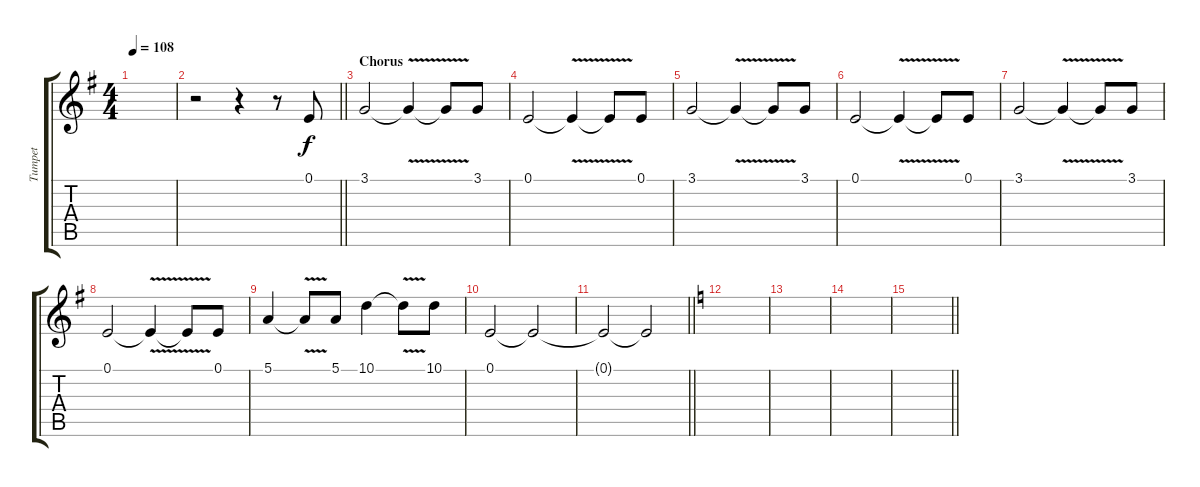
\track ("Tumpet" "Tumpet") {instrument tuba}
\staff {score tabs}
\tuning (E4 B3 G3 D3 A2 E2) {hide}
\ts (4 4)
\tempo 108
\clef g2
\ks g
|
\barLineRight lightlight
r.2{volume 12} r.4 r.8 0.1.8 |
\section ("" "Chorus")
3.1.2 3.1{v t}.4 3.1{t}.8 3.1.8 |
0.1.2 0.1{v t}.4 0.1{t}.8 0.1.8 |
3.1.2 3.1{v t}.4 3.1{t}.8 3.1.8 |
0.1.2 0.1{v t}.4 0.1{t}.8 0.1.8 |
3.1.2 3.1{v t}.4 3.1{t}.8 3.1.8 |
0.1.2 0.1{v t}.4 0.1{t}.8 0.1.8 |
5.1.4 5.1{v t}.8 5.1.8 10.1.4 10.1{v t}.8 10.1.8 |
0.1.2 0.1{t}.2{volume 9} |
\barLineRight lightlight
0.1{t}.2{volume 8} 0.1{t}.2{volume 6} |
\ks c
|
|
|
\barLineRight lightlight
